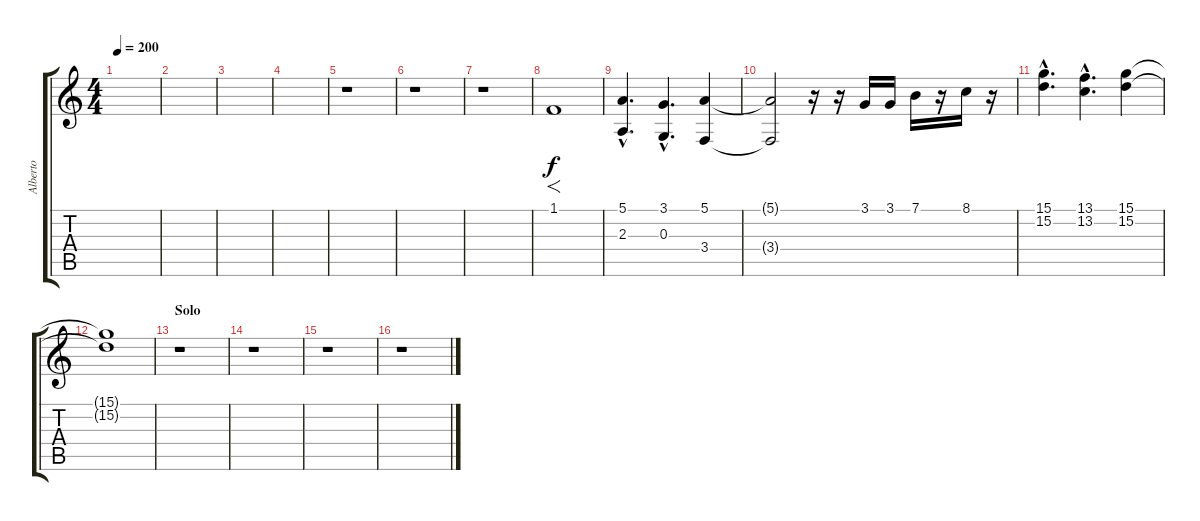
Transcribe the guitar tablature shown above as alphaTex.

\track ("Alberto" "Alberto") {instrument trumpet}
\staff {score tabs}
\tuning (E4 B3 G3 D3 A2 E2) {hide}
\ts (4 4)
\tempo 200
\clef g2
\ks c
|
|
|
|
r.1 |
r.1 |
r.1 |
1.1.1{f} |
(5.1{hac} 2.3{hac}).4{d} (3.1{hac} 0.3{hac}).4{d} (5.1 3.4).4 |
(5.1{t} 3.4{t}).2 r.16 r.16 3.1.16 3.1.16 7.1.16 r.16 8.1.16 r.16 |
(15.1{hac} 15.2{hac}).4{d} (13.1{hac} 13.2{hac}).4{d} (15.1 15.2).4 |
(15.1{t} 15.2{t}).1 |
\section ("" "Solo")
r.1 |
r.1 |
r.1 |
r.1
